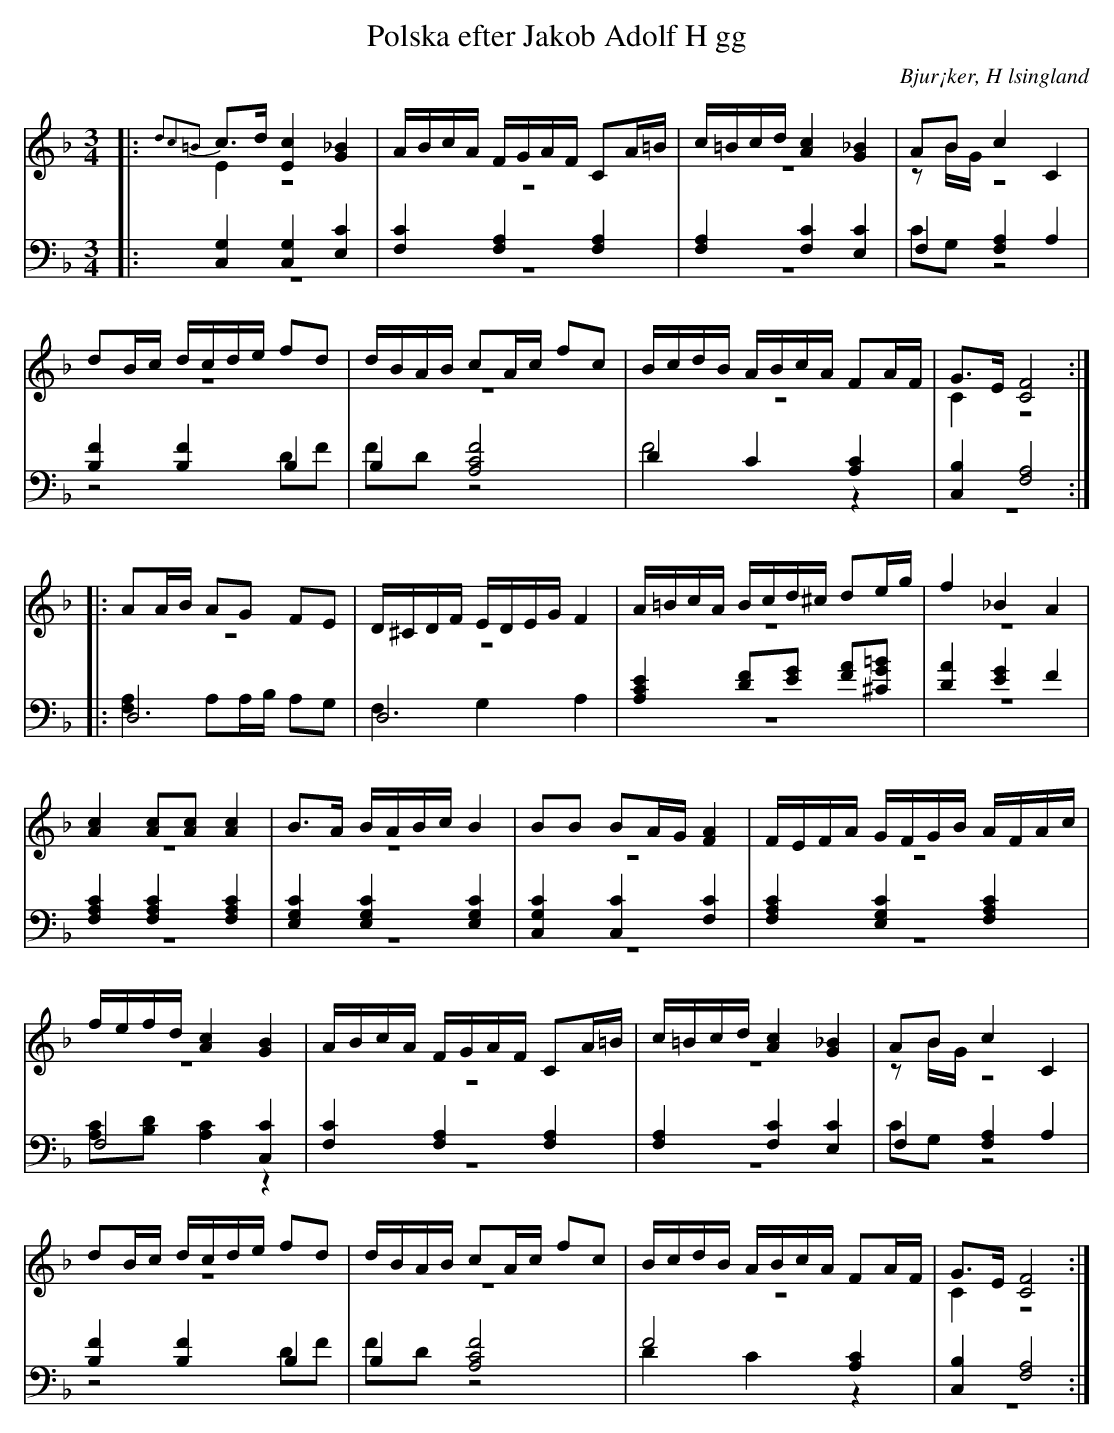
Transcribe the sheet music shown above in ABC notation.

X:1
T: Polska efter Jakob Adolf H gg
O: Bjur¡ker, H lsingland
M: 3/4
L: 1/16
K: F
V:1
V:2 merge
V:3
V:4 merge
V:1
|: {d2c2=B2}c2>d2 [E4c4] [G4_B4]|ABcA FGAF C2A=B|c=Bcd [A4c4] [G4_B4]|A2B2 c4 C4 |
d2Bc dcde f2d2|dBAB c2Ac f2c2|BcdB ABcA F2AF|G2>E2 [C8F8]:|
|:A2AB A2G2 F2E2|D^CDF EDEG F4|A=BcA Bcd^c d2eg|f4 _B4 A4 |
[A4c4] [A2c2][A2c2] [A4c4]|B2>A2 BABc B4|B2B2 B2AG [F4A4]|FEFA GFGB AFAc|
fefd [A4c4] [G4B4]|ABcA FGAF C2A=B|c=Bcd [A4c4] [G4_B4]|A2B2 c4 C4 |
d2Bc dcde f2d2|dBAB c2Ac f2c2|BcdB ABcA F2AF|G2>E2 [C8F8]:|
V:2
|:E4 z8|z12|z12|z2BG z8 |
z12|z12|z12|C4 z8:|
|:z12|z12|z12|z12 |
z12|z12|z12|z12|
z12|z12|z12|z2BG z8 |
z12|z12|z12|C4 z8:|
V:3 clef=bass
|: [C,4G,4] [C,4G,4] [E,4C4]|[F,4C4] [F,4A,4] [F,4A,4]|[F,4A,4] [F,4C4] [E,4C4]| F,4 [F,4A,4] A,4|
[B,4F4] [B,4F4] B,4|B,4 [A,8C8F8]|D4 C4 [A,4C4]|[C,4B,4] [F,8A,8]:|
|:D,12|D,12|[A,4C4E4] [D2F2][E2G2] [F2A2][^C2G2=B2]|
[D4A4] [E4G4] F4|[F,4A,4C4] [F,4A,4C4] [F,4A,4C4]|[E,4G,4C4] [E,4G,4C4] [E,4G,4C4]|[C,4G,4C4] [C,4C4] [F,4C4]|
[F,4A,4C4] [E,4G,4C4] [F,4A,4C4]|F,8 [C,4C4]|[F,4C4] [F,4A,4] [F,4A,4]|[F,4A,4] [F,4C4] [E,4C4]|
F,4 [F,4A,4] A,4|[B,4F4] [B,4F4] B,4|B,4 [A,8C8F8]|F8  [A,4C4]|[C,4B,4] [F,8A,8]:|
V:4 clef=bass
|:z12|z12|z12|C2G,2 z8 |
z8 D2F2|F2D2 z8|F8 z4|z12:|
|:[F,4A,4] A,2A,B, A,2G,2|F,4 G,4 A,4|z12|z12 |
z12|z12|z12|z12|
[A,2C2][B,2D2] [A,4C4] z4|z12|z12|C2G,2 z8 |
z8 D2F2|F2D2 z8|D4 C4 z4|z12:|
